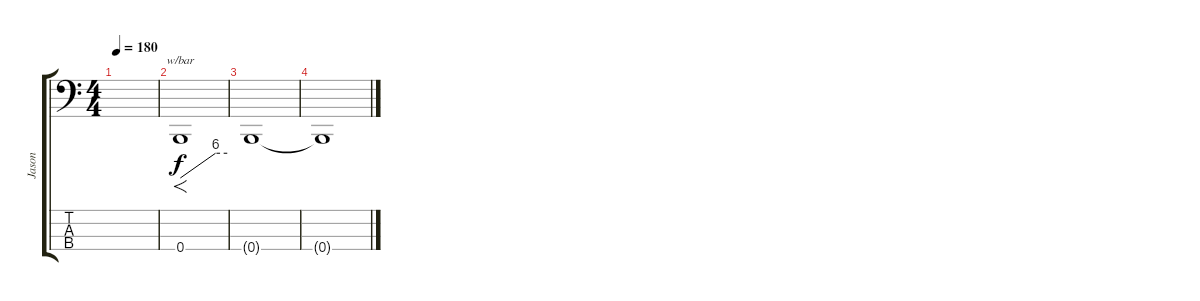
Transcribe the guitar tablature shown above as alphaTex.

\track ("Jason" "Jason") {instrument electricbassfinger}
\staff {score tabs}
\tuning (E2 B1 Gb1 B0) {hide}
\ts (4 4)
\tempo 180
\clef f4
\ks c
|
0.4.1{f tbe (custom default 0 0 45 24 60 24) dy f instrument gunshot} |
0.4{t}.1 |
0.4{t}.1
